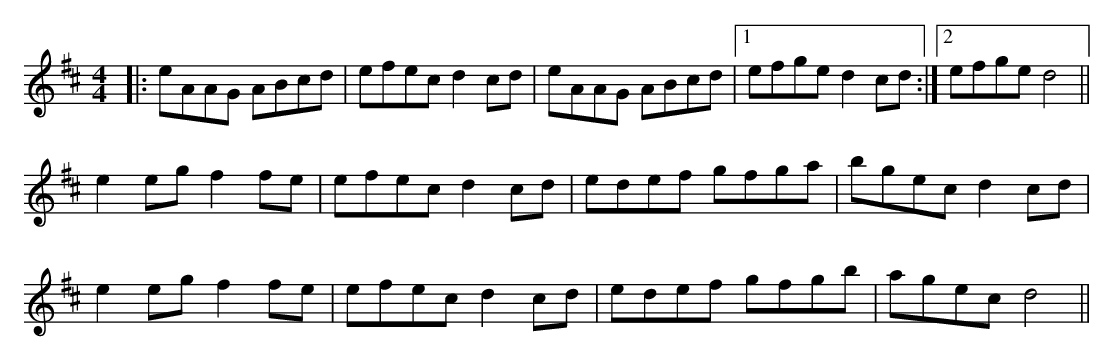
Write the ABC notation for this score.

X:1
M:4/4
K:Amix
|:eAAG ABcd|efec d2 cd|eAAG ABcd|1 efge d2 cd:|2 efge d4||
e2 eg f2 fe|efec d2 cd|edef gfga|bgec d2 cd|
e2 eg f2 fe|efec d2 cd|edef gfgb|agec d4||
